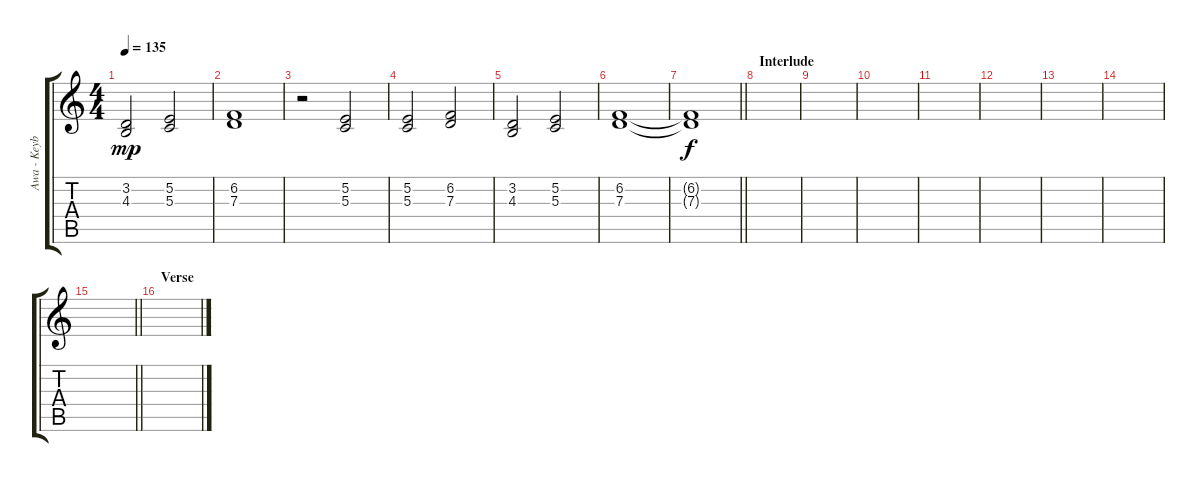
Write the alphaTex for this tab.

\track ("Awa - Keyboard" "Awa - Keyb") {instrument pad4choir}
\staff {score tabs}
\tuning (E4 B3 G3 D3 A2 E2) {hide}
\ts (4 4)
\tempo 135
\clef g2
\ks c
(3.2 4.3).2{dy mp} (5.2 5.3).2 |
(6.2 7.3).1 |
r.2 (5.2 5.3).2 |
(5.2 5.3).2 (6.2 7.3).2 |
(3.2 4.3).2 (5.2 5.3).2 |
(6.2 7.3).1 |
\barLineRight lightlight
(6.2{t} 7.3{t}).1{dy f} |
\section ("" "Interlude")
|
|
|
|
|
|
|
\barLineRight lightlight
|
\section ("" "Verse")
